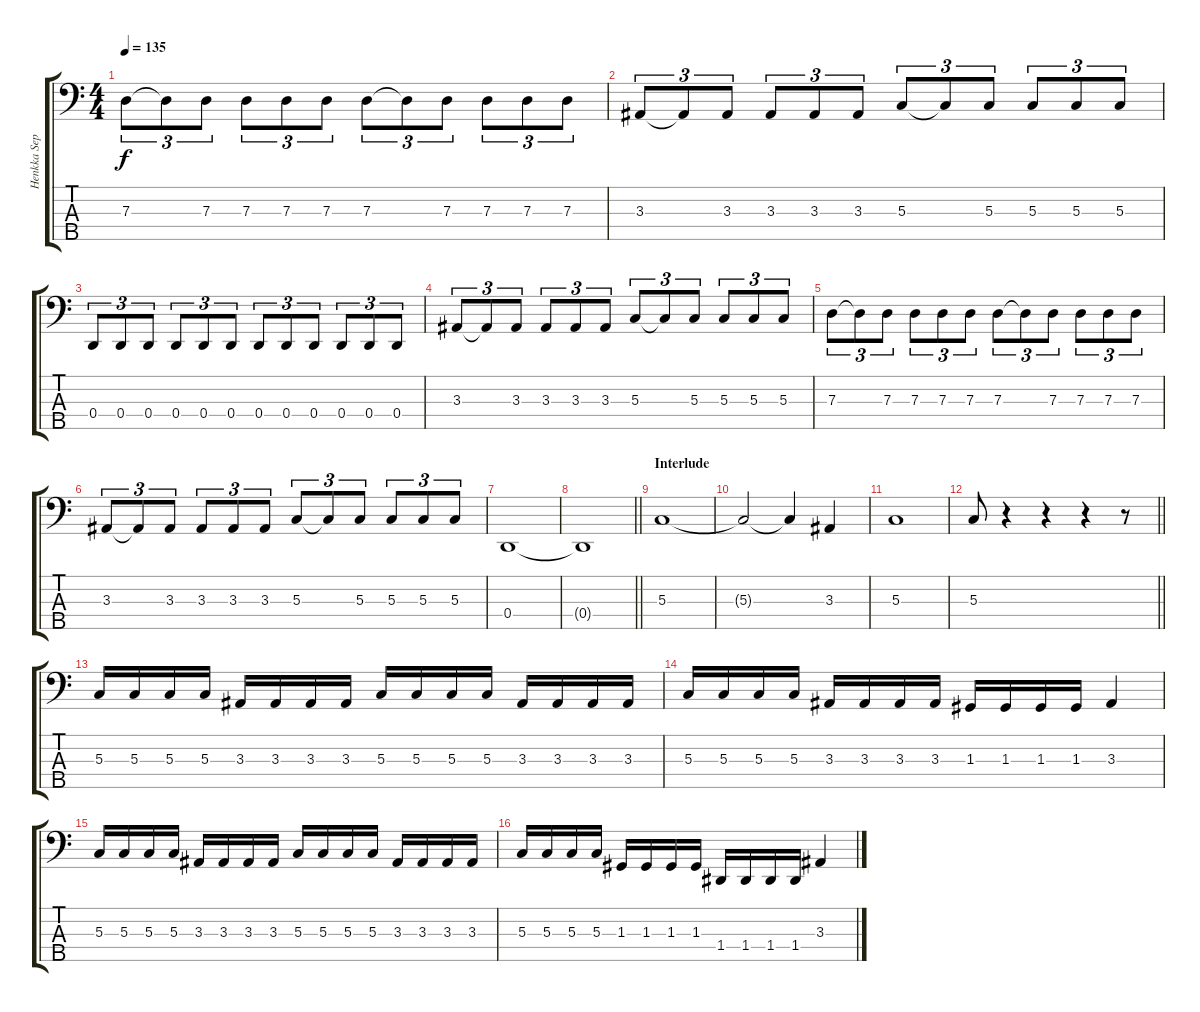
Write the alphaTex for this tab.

\track ("Henkka Seppälä" "Henkka Sep") {instrument electricbasspick}
\staff {score tabs}
\tuning (F2 C2 G1 D1 A0) {hide}
\ts (4 4)
\tempo 135
\clef f4
\ks c
7.3.8{tu (3 2) dy f} 7.3{t}.8{tu (3 2)} 7.3.8{tu (3 2)} 7.3.8{tu (3 2)} 7.3.8{tu (3 2)} 7.3.8{tu (3 2)} 7.3.8{tu (3 2)} 7.3{t}.8{tu (3 2)} 7.3.8{tu (3 2)} 7.3.8{tu (3 2)} 7.3.8{tu (3 2)} 7.3.8{tu (3 2)} |
3.3.8{tu (3 2)} 3.3{t}.8{tu (3 2)} 3.3.8{tu (3 2)} 3.3.8{tu (3 2)} 3.3.8{tu (3 2)} 3.3.8{tu (3 2)} 5.3.8{tu (3 2)} 5.3{t}.8{tu (3 2)} 5.3.8{tu (3 2)} 5.3.8{tu (3 2)} 5.3.8{tu (3 2)} 5.3.8{tu (3 2)} |
0.4.8{tu (3 2)} 0.4.8{tu (3 2)} 0.4.8{tu (3 2)} 0.4.8{tu (3 2)} 0.4.8{tu (3 2)} 0.4.8{tu (3 2)} 0.4.8{tu (3 2)} 0.4.8{tu (3 2)} 0.4.8{tu (3 2)} 0.4.8{tu (3 2)} 0.4.8{tu (3 2)} 0.4.8{tu (3 2)} |
3.3.8{tu (3 2)} 3.3{t}.8{tu (3 2)} 3.3.8{tu (3 2)} 3.3.8{tu (3 2)} 3.3.8{tu (3 2)} 3.3.8{tu (3 2)} 5.3.8{tu (3 2)} 5.3{t}.8{tu (3 2)} 5.3.8{tu (3 2)} 5.3.8{tu (3 2)} 5.3.8{tu (3 2)} 5.3.8{tu (3 2)} |
7.3.8{tu (3 2)} 7.3{t}.8{tu (3 2)} 7.3.8{tu (3 2)} 7.3.8{tu (3 2)} 7.3.8{tu (3 2)} 7.3.8{tu (3 2)} 7.3.8{tu (3 2)} 7.3{t}.8{tu (3 2)} 7.3.8{tu (3 2)} 7.3.8{tu (3 2)} 7.3.8{tu (3 2)} 7.3.8{tu (3 2)} |
3.3.8{tu (3 2)} 3.3{t}.8{tu (3 2)} 3.3.8{tu (3 2)} 3.3.8{tu (3 2)} 3.3.8{tu (3 2)} 3.3.8{tu (3 2)} 5.3.8{tu (3 2)} 5.3{t}.8{tu (3 2)} 5.3.8{tu (3 2)} 5.3.8{tu (3 2)} 5.3.8{tu (3 2)} 5.3.8{tu (3 2)} |
0.4.1 |
\barLineRight lightlight
0.4{t}.1 |
\section ("" "Interlude")
5.3.1 |
5.3{t}.2 5.3{t}.4 3.3.4 |
5.3.1 |
\barLineRight lightlight
5.3.8 r.4 r.4 r.4 r.8 |
5.3.16 5.3.16 5.3.16 5.3.16 3.3.16 3.3.16 3.3.16 3.3.16 5.3.16 5.3.16 5.3.16 5.3.16 3.3.16 3.3.16 3.3.16 3.3.16 |
5.3.16 5.3.16 5.3.16 5.3.16 3.3.16 3.3.16 3.3.16 3.3.16 1.3.16 1.3.16 1.3.16 1.3.16 3.3.4 |
5.3.16 5.3.16 5.3.16 5.3.16 3.3.16 3.3.16 3.3.16 3.3.16 5.3.16 5.3.16 5.3.16 5.3.16 3.3.16 3.3.16 3.3.16 3.3.16 |
5.3.16 5.3.16 5.3.16 5.3.16 1.3.16 1.3.16 1.3.16 1.3.16 1.4.16 1.4.16 1.4.16 1.4.16 3.3.4
